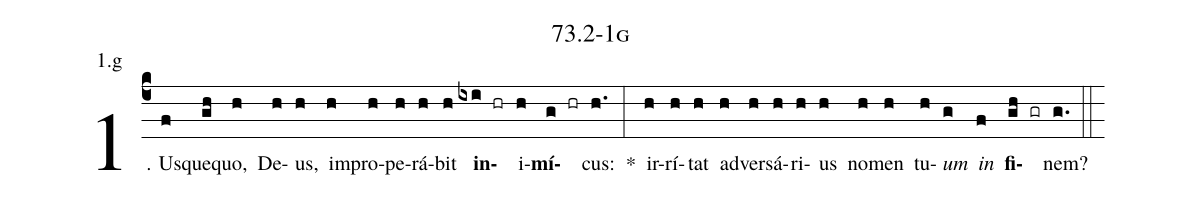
name: 73.2-1g;
annotation: 1.g;
%%
(c4)1. Us(f)que(gh)quo,(h) De(h)us,(h) im(h)pro(h)pe(h)rá(h)bit(h) <b>in</b>(ixi hr)i(h)<b>mí</b>(g hr)cus:(h.) *(:) ir(h)rí(h)tat(h) ad(h)ver(h)sá(h)ri(h)us(h) no(h)men(h) tu(h)<i>um</i>(g) <i>in</i>(f) <b>fi</b>(gh gr)nem?(g.) (::)


%E(h) u(h) o(g) u(f) a(gh) e.(g.) (::)
